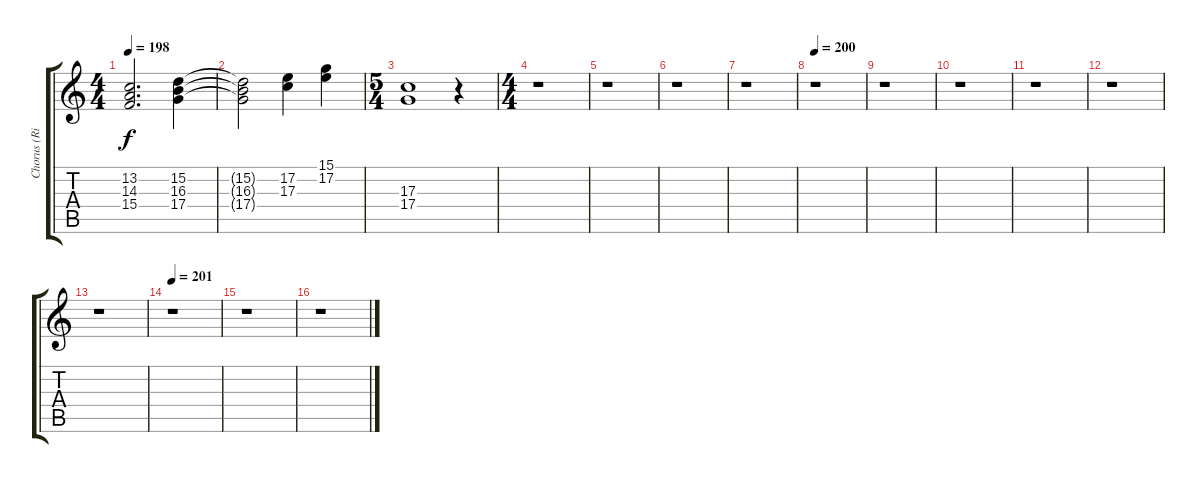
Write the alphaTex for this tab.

\track ("Chorus (Right)" "Chorus (Ri") {instrument lead3calliope}
\staff {score tabs}
\tuning (E4 B3 G3 D3 A2 E2) {hide}
\ts (4 4)
\tempo 198
\clef g2
\ks c
(13.2 14.3 15.4).2{d dy f} (15.2 16.3 17.4).4 |
(15.2{t} 16.3{t} 17.4{t}).2 (17.2 17.3).4 (15.1 17.2).4 |
\ts (5 4)
(17.3 17.4).1 r.4 |
\ts (4 4)
r.1 |
r.1 |
r.1 |
r.1 |
\tempo 200
r.1 |
r.1 |
r.1 |
r.1 |
r.1 |
r.1 |
\tempo 201
r.1 |
r.1 |
r.1
